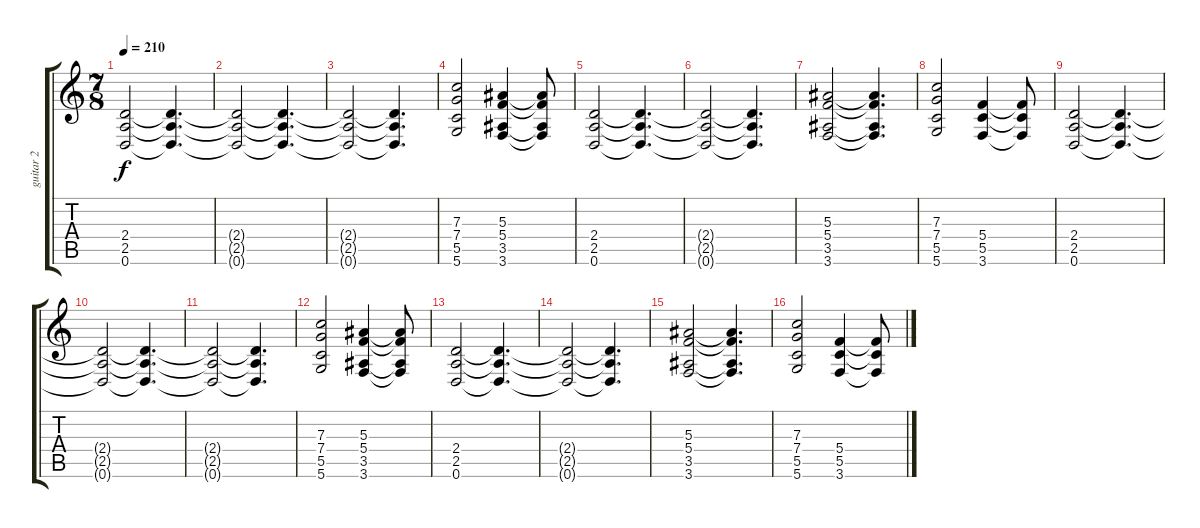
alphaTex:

\track ("guitar 2" "guitar 2") {instrument distortionguitar}
\staff {score tabs}
\tuning (D4 A3 F3 C3 G2 D2) {hide}
\ts (7 8)
\tempo 210
\clef g2
\ks c
(2.4 2.5 0.6).2{dy f} (2.4{t} 2.5{t} 0.6{t}).4{d} |
(2.4{t} 2.5{t} 0.6{t}).2 (2.4{t} 2.5{t} 0.6{t}).4{d} |
(2.4{t} 2.5{t} 0.6{t}).2 (2.4{t} 2.5{t} 0.6{t}).4{d} |
(7.3 7.4 5.5 5.6).2 (5.3 5.4 3.5 3.6).4 (5.3{t} 5.4{t} 3.5{t} 3.6{t}).8 |
(2.4 2.5 0.6).2 (2.4{t} 2.5{t} 0.6{t}).4{d} |
(2.4{t} 2.5{t} 0.6{t}).2 (2.4{t} 2.5{t} 0.6{t}).4{d} |
(5.3 5.4 3.5 3.6).2 (5.3{t} 5.4{t} 3.5{t} 3.6{t}).4{d} |
(7.3 7.4 5.5 5.6).2 (5.4 5.5 3.6).4 (5.4{t} 5.5{t} 3.6{t}).8 |
(2.4 2.5 0.6).2 (2.4{t} 2.5{t} 0.6{t}).4{d} |
(2.4{t} 2.5{t} 0.6{t}).2 (2.4{t} 2.5{t} 0.6{t}).4{d} |
(2.4{t} 2.5{t} 0.6{t}).2 (2.4{t} 2.5{t} 0.6{t}).4{d} |
(7.3 7.4 5.5 5.6).2 (5.3 5.4 3.5 3.6).4 (5.3{t} 5.4{t} 3.5{t} 3.6{t}).8 |
(2.4 2.5 0.6).2 (2.4{t} 2.5{t} 0.6{t}).4{d} |
(2.4{t} 2.5{t} 0.6{t}).2 (2.4{t} 2.5{t} 0.6{t}).4{d} |
(5.3 5.4 3.5 3.6).2 (5.3{t} 5.4{t} 3.5{t} 3.6{t}).4{d} |
(7.3 7.4 5.5 5.6).2 (5.4 5.5 3.6).4 (5.4{t} 5.5{t} 3.6{t}).8
